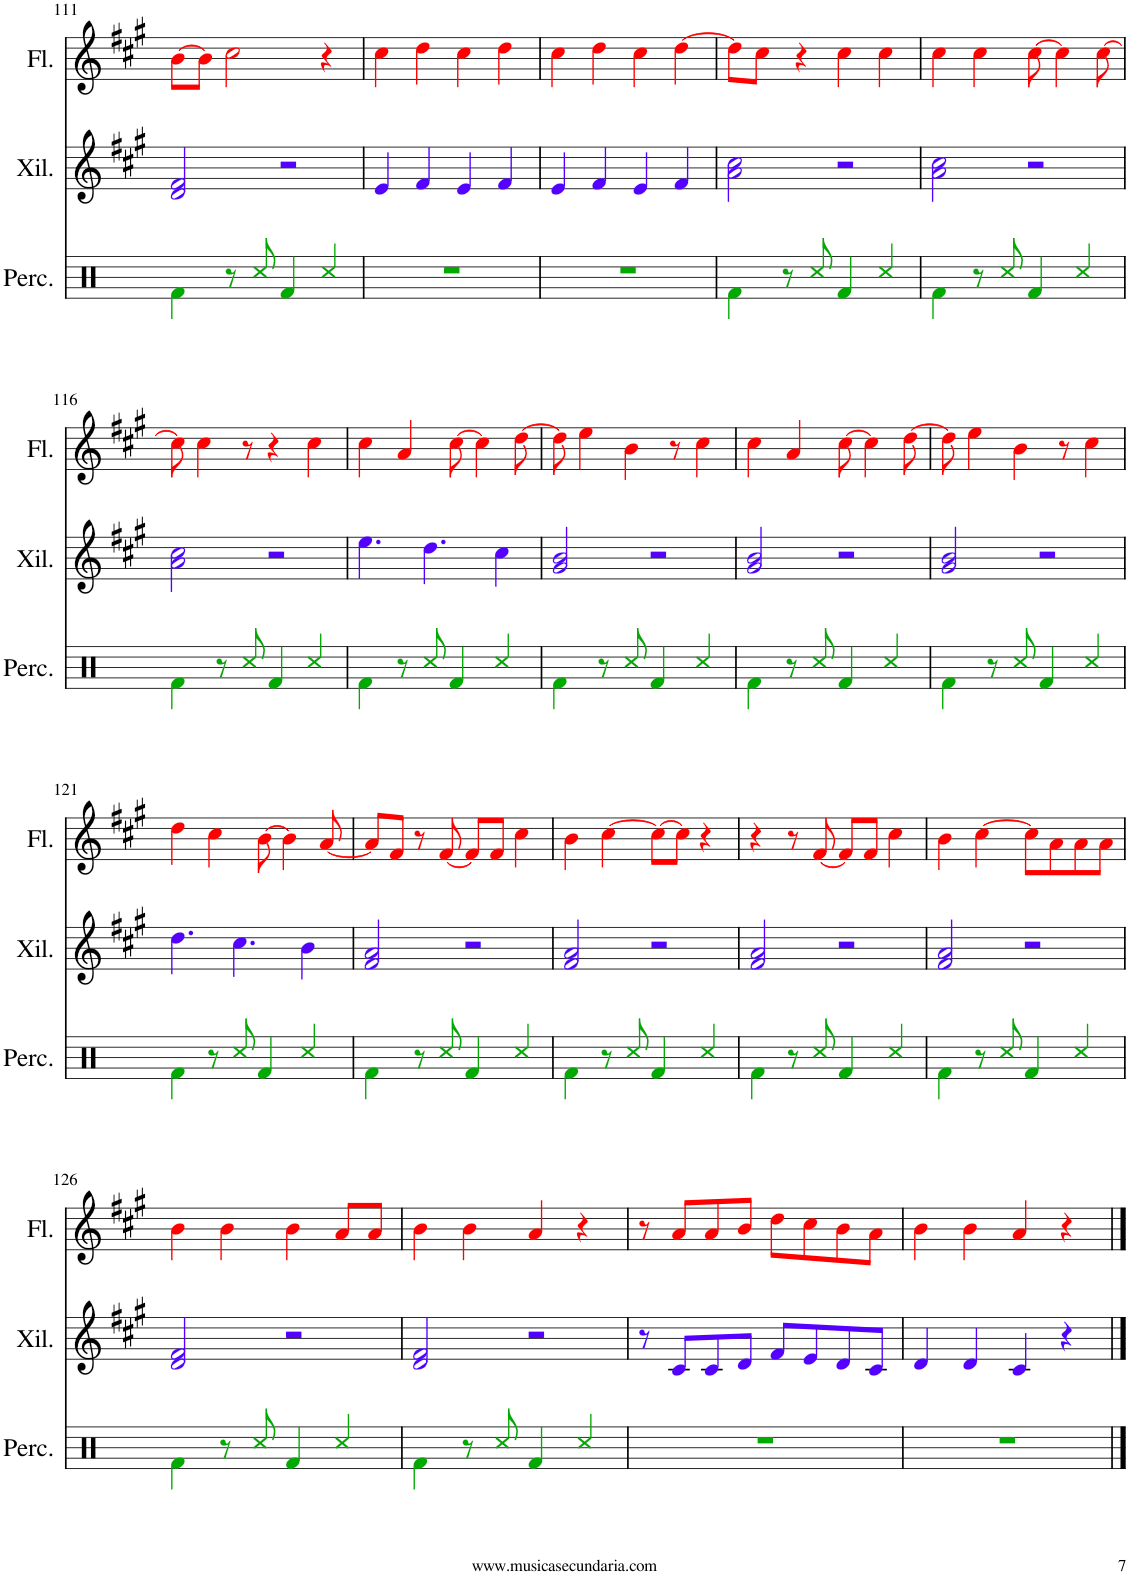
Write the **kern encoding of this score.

**kern	**kern	**kern
*part3	*part2	*part1
*staff3	*staff2	*staff1
*I"Percusión	*I"Xilófono	*I"Flauta
*I'Perc.	*I'Xil.	*I'Fl.
!!LO:PB:g=z
*clefX	*clefG2	*clefG2
*	*Trd-7c-12	*
*k[]	*k[f#c#g#]	*k[f#c#g#]
*M4/4	*M4/4	*M4/4
=111	=111	=111
4Rfi\	2dj/ 2f#j/	[8bZ\L
.	.	8bZ\J]
8r	.	2cc#Z\
8Rcci/	.	.
4Rfi/	2r	.
4Rcci/	.	4r
=112	=112	=112
1r	4ej/	4cc#Z\
.	4f#j/	4ddZ\
.	4ej/	4cc#Z\
.	4f#j/	4ddZ\
=113	=113	=113
1r	4ej/	4cc#Z\
.	4f#j/	4ddZ\
.	4ej/	4cc#Z\
.	4f#j/	[4ddZ\
=114	=114	=114
4Rfi\	2aj\ 2cc#j\	8ddZ\L]
.	.	8cc#Z\J
8r	.	4r
8Rcci/	.	.
4Rfi/	2r	4cc#Z\
4Rcci/	.	4cc#Z\
=115	=115	=115
4Rfi\	2aj\ 2cc#j\	4cc#Z\
8r	.	4cc#Z\
8Rcci/	.	.
4Rfi/	2r	[8cc#Z\
.	.	4cc#Z\]
4Rcci/	.	.
.	.	[8cc#Z\
!!LO:LB:g=z
=116	=116	=116
4Rfi\	2aj\ 2cc#j\	8cc#Z\]
.	.	4cc#Z\
8r	.	.
8Rcci/	.	8r
4Rfi/	2r	4r
4Rcci/	.	4cc#Z\
=117	=117	=117
4Rfi\	4.eej\	4cc#Z\
8r	.	4aZ/
8Rcci/	4.ddj\	.
4Rfi/	.	[8cc#Z\
.	.	4cc#Z\]
4Rcci/	4cc#j\	.
.	.	[8ddZ\
=118	=118	=118
4Rfi\	2g#j/ 2bj/	8ddZ\]
.	.	4eeZ\
8r	.	.
8Rcci/	.	4bZ\
4Rfi/	2r	.
.	.	8r
4Rcci/	.	4cc#Z\
=119	=119	=119
4Rfi\	2g#j/ 2bj/	4cc#Z\
8r	.	4aZ/
8Rcci/	.	.
4Rfi/	2r	[8cc#Z\
.	.	4cc#Z\]
4Rcci/	.	.
.	.	[8ddZ\
=120	=120	=120
4Rfi\	2g#j/ 2bj/	8ddZ\]
.	.	4eeZ\
8r	.	.
8Rcci/	.	4bZ\
4Rfi/	2r	.
.	.	8r
4Rcci/	.	4cc#Z\
!!LO:LB:g=z
=121	=121	=121
4Rfi\	4.ddj\	4ddZ\
8r	.	4cc#Z\
8Rcci/	4.cc#j\	.
4Rfi/	.	[8bZ\
.	.	4bZ\]
4Rcci/	4bj\	.
.	.	[8aZ/
=122	=122	=122
4Rfi\	2f#j/ 2aj/	8aZ/L]
.	.	8f#Z/J
8r	.	8r
8Rcci/	.	[8f#Z/
4Rfi/	2r	8f#Z/L]
.	.	8f#Z/J
4Rcci/	.	4cc#Z\
=123	=123	=123
4Rfi\	2f#j/ 2aj/	4bZ\
8r	.	[4cc#Z\
8Rcci/	.	.
4Rfi/	2r	8cc#Z\L_
.	.	8cc#Z\J]
4Rcci/	.	4r
=124	=124	=124
4Rfi\	2f#j/ 2aj/	4r
8r	.	8r
8Rcci/	.	[8f#Z/
4Rfi/	2r	8f#Z/L]
.	.	8f#Z/J
4Rcci/	.	4cc#Z\
=125	=125	=125
4Rfi\	2f#j/ 2aj/	4bZ\
8r	.	[4cc#Z\
8Rcci/	.	.
4Rfi/	2r	8cc#Z\L]
.	.	8aZ\
4Rcci/	.	8aZ\
.	.	8aZ\J
!!LO:LB:g=z
=126	=126	=126
4Rfi\	2dj/ 2f#j/	4bZ\
8r	.	4bZ\
8Rcci/	.	.
4Rfi/	2r	4bZ\
4Rcci/	.	8aZ/L
.	.	8aZ/J
=127	=127	=127
4Rfi\	2dj/ 2f#j/	4bZ\
8r	.	4bZ\
8Rcci/	.	.
4Rfi/	2r	4aZ/
4Rcci/	.	4r
=128	=128	=128
1r	8r	8r
.	8c#j/L	8aZ/L
.	8c#j/	8aZ/
.	8dj/J	8bZ/J
.	8f#j/L	8ddZ\L
.	8ej/	8cc#Z\
.	8dj/	8bZ\
.	8c#j/J	8aZ\J
=129	=129	=129
1r	4dj/	4bZ\
.	4dj/	4bZ\
.	4c#j/	4aZ/
.	4r	4r
==	==	==
*-	*-	*-
